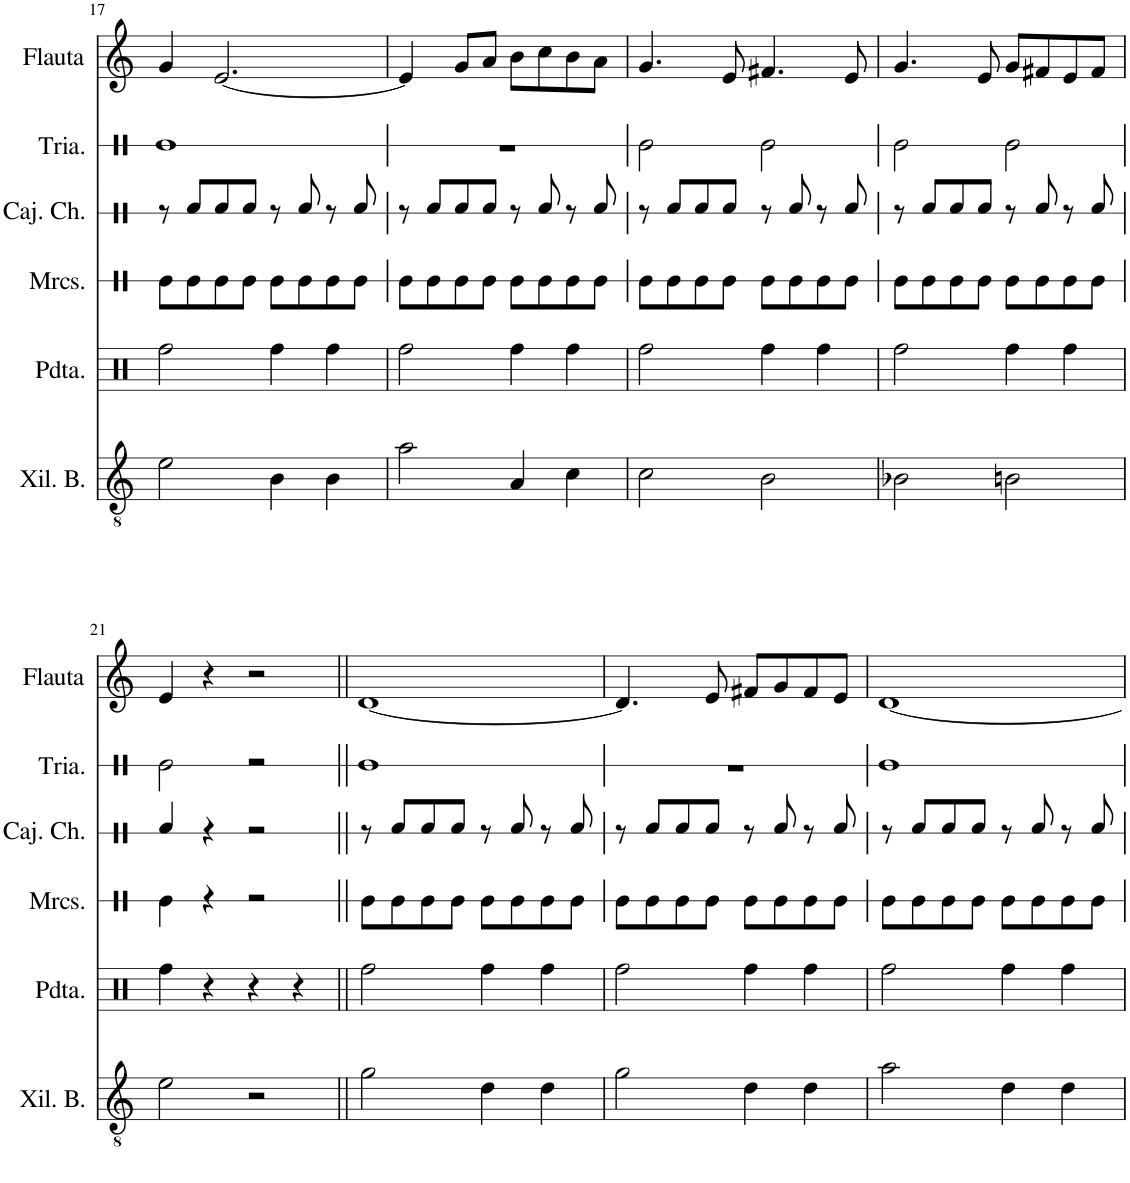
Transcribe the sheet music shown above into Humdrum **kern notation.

**kern	**kern	**kern	**kern	**kern	**kern
*part6	*part5	*part4	*part3	*part2	*part1
*staff6	*staff5	*staff4	*staff3	*staff2	*staff1
*I"Xilófono Bajo	*I"Pandereta	*I"Maracas	*I"Caja china	*I"Triángulo	*I"Flauta
*I'Xil. B.	*I'Pdta.	*I'Mrcs.	*I'Caj. Ch.	*	*I'Flauta
!!LO:PB:g=z
*clefGv2	*clefX	*clefX	*clefX	*clefX	*clefG2
*k[]	*k[]	*k[]	*k[]	*k[]	*k[]
*M4/4	*M4/4	*M4/4	*M4/4	*M4/4	*M4/4
=17	=17	=17	=17	=17	=17
2e\	2Rff\	8Re\L	8r	1Re	4g/
.	.	8Re\	8Rf/L	.	.
.	.	8Re\	8Rf/	.	[2.e/
.	.	8Re\J	8Rf/J	.	.
4B\	4Rff\	8Re\L	8r	.	.
.	.	8Re\	8Rf/	.	.
4B\	4Rff\	8Re\	8r	.	.
.	.	8Re\J	8Rf/	.	.
=18	=18	=18	=18	=18	=18
2a\	2Rff\	8Re\L	8r	1r	4e/]
.	.	8Re\	8Rf/L	.	.
.	.	8Re\	8Rf/	.	8g/L
.	.	8Re\J	8Rf/J	.	8a/J
4A/	4Rff\	8Re\L	8r	.	8b\L
.	.	8Re\	8Rf/	.	8cc\
4c\	4Rff\	8Re\	8r	.	8b\
.	.	8Re\J	8Rf/	.	8a\J
=19	=19	=19	=19	=19	=19
2c\	2Rff\	8Re\L	8r	2Re\	4.g/
.	.	8Re\	8Rf/L	.	.
.	.	8Re\	8Rf/	.	.
.	.	8Re\J	8Rf/J	.	8e/
2B\	4Rff\	8Re\L	8r	2Re\	4.f#X/
.	.	8Re\	8Rf/	.	.
.	4Rff\	8Re\	8r	.	.
.	.	8Re\J	8Rf/	.	8e/
=20	=20	=20	=20	=20	=20
2B-X\	2Rff\	8Re\L	8r	2Re\	4.g/
.	.	8Re\	8Rf/L	.	.
.	.	8Re\	8Rf/	.	.
.	.	8Re\J	8Rf/J	.	8e/
2Bn\	4Rff\	8Re\L	8r	2Re\	8g/L
.	.	8Re\	8Rf/	.	8f#X/
.	4Rff\	8Re\	8r	.	8e/
.	.	8Re\J	8Rf/	.	8f#/J
!!LO:LB:g=z
=21	=21	=21	=21	=21	=21
2e\	4Rff\	4Re\	4Rf/	2Re\	4e/
.	4r	4r	4r	.	4r
2r	4r	2r	2r	2r	2r
.	4r	.	.	.	.
=22||	=22||	=22||	=22||	=22||	=22||
2g\	2Rff\	8Re\L	8r	1Re	[1d
.	.	8Re\	8Rf/L	.	.
.	.	8Re\	8Rf/	.	.
.	.	8Re\J	8Rf/J	.	.
4d\	4Rff\	8Re\L	8r	.	.
.	.	8Re\	8Rf/	.	.
4d\	4Rff\	8Re\	8r	.	.
.	.	8Re\J	8Rf/	.	.
=23	=23	=23	=23	=23	=23
2g\	2Rff\	8Re\L	8r	1r	4.d/]
.	.	8Re\	8Rf/L	.	.
.	.	8Re\	8Rf/	.	.
.	.	8Re\J	8Rf/J	.	8e/
4d\	4Rff\	8Re\L	8r	.	8f#X/L
.	.	8Re\	8Rf/	.	8g/
4d\	4Rff\	8Re\	8r	.	8f#/
.	.	8Re\J	8Rf/	.	8e/J
=24	=24	=24	=24	=24	=24
2a\	2Rff\	8Re\L	8r	1Re	[1d
.	.	8Re\	8Rf/L	.	.
.	.	8Re\	8Rf/	.	.
.	.	8Re\J	8Rf/J	.	.
4d\	4Rff\	8Re\L	8r	.	.
.	.	8Re\	8Rf/	.	.
4d\	4Rff\	8Re\	8r	.	.
.	.	8Re\J	8Rf/	.	.
=	=	=	=	=	=
*-	*-	*-	*-	*-	*-
